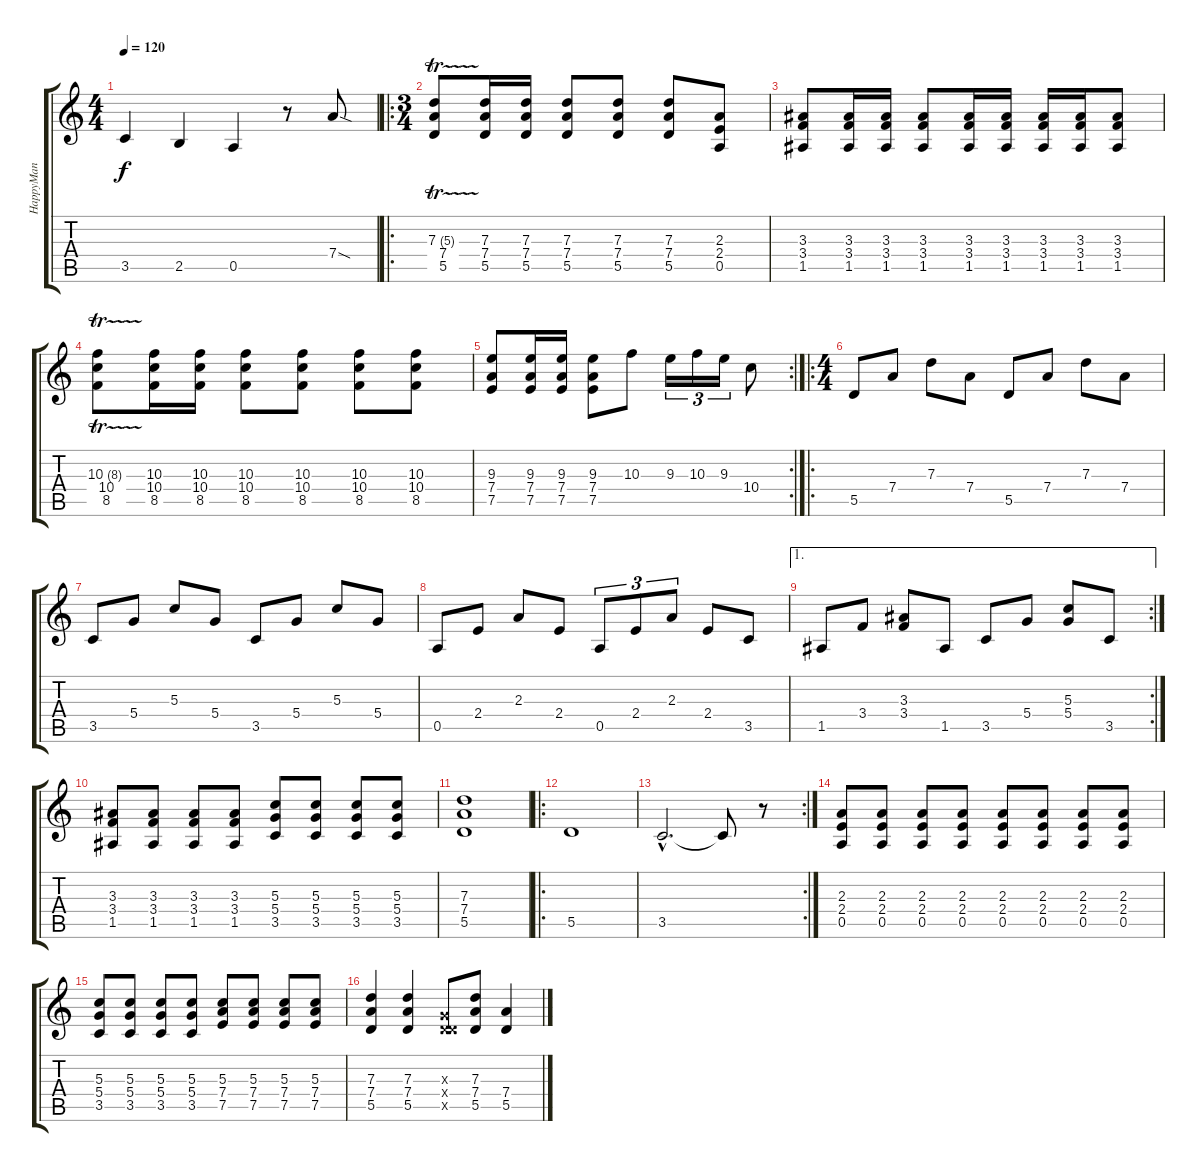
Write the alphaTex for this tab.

\track ("HappyMan" "HappyMan") {instrument acousticguitarsteel}
\staff {score tabs}
\tuning (E4 B3 G3 D3 A2 E2) {hide}
\ts (4 4)
\tempo 120
\clef g2
\ks c
3.5.4{dy f} 2.5.4 0.5.4 r.8 7.4{sod}.8 |
\ro
\ts (3 4)
(7.3{tr (5 16)} 7.4 5.5).8{volume 12 balance 5} (7.3 7.4 5.5).16 (7.3 7.4 5.5).16 (7.3 7.4 5.5).8 (7.3 7.4 5.5).8 (7.3 7.4 5.5).8 (2.3 2.4 0.5).8 |
(3.3 3.4 1.5).8 (3.3 3.4 1.5).16 (3.3 3.4 1.5).16 (3.3 3.4 1.5).8 (3.3 3.4 1.5).16 (3.3 3.4 1.5).16 (3.3 3.4 1.5).16 (3.3 3.4 1.5).16 (3.3 3.4 1.5).8 |
(10.3{tr (8 16)} 10.4 8.5).8 (10.3 10.4 8.5).16 (10.3 10.4 8.5).16 (10.3 10.4 8.5).8 (10.3 10.4 8.5).8 (10.3 10.4 8.5).8 (10.3 10.4 8.5).8 |
\rc 2
(9.3 7.4 7.5).8 (9.3 7.4 7.5).16 (9.3 7.4 7.5).16 (9.3 7.4 7.5).8 10.3.8 9.3.16{tu (3 2)} 10.3.16{tu (3 2)} 9.3.16{tu (3 2)} 10.4.8 |
\ro
\ts (4 4)
5.5.8{volume 13} 7.4.8 7.3.8 7.4.8 5.5.8 7.4.8 7.3.8 7.4.8 |
3.5.8 5.4.8 5.3.8 5.4.8 3.5.8 5.4.8 5.3.8 5.4.8 |
0.5.8 2.4.8 2.3.8 2.4.8 0.5.8{tu (3 2)} 2.4.8{tu (3 2)} 2.3.8{tu (3 2)} 2.4.8 3.5.8 |
\ae 1
\rc 2
1.5.8 3.4.8 (3.3 3.4).8 1.5.8 3.5.8 5.4.8 (5.3 5.4).8 3.5.8 |
(3.3 3.4 1.5).8 (3.3 3.4 1.5).8 (3.3 3.4 1.5).8 (3.3 3.4 1.5).8 (5.3 5.4 3.5).8 (5.3 5.4 3.5).8 (5.3 5.4 3.5).8 (5.3 5.4 3.5).8 |
(7.3 7.4 5.5).1 |
\ro
5.5.1{volume 13 instrument fx2soundtrack} |
\rc 2
3.5{hac}.2{d} 3.5{t}.8 r.8{volume 0} |
(2.3 2.4 0.5).8{volume 13 balance 8 instrument acousticguitarsteel} (2.3 2.4 0.5).8 (2.3 2.4 0.5).8 (2.3 2.4 0.5).8 (2.3 2.4 0.5).8 (2.3 2.4 0.5).8 (2.3 2.4 0.5).8 (2.3 2.4 0.5).8 |
(5.3 5.4 3.5).8 (5.3 5.4 3.5).8 (5.3 5.4 3.5).8 (5.3 5.4 3.5).8 (5.3 7.4 7.5).8 (5.3 7.4 7.5).8 (5.3 7.4 7.5).8 (5.3 7.4 7.5).8 |
(7.3 7.4 5.5).4 (7.3 7.4 5.5).4 (0.3{x} 0.4{x} 5.5{x}).8 (7.3 7.4 5.5).8 (7.4 5.5).4
